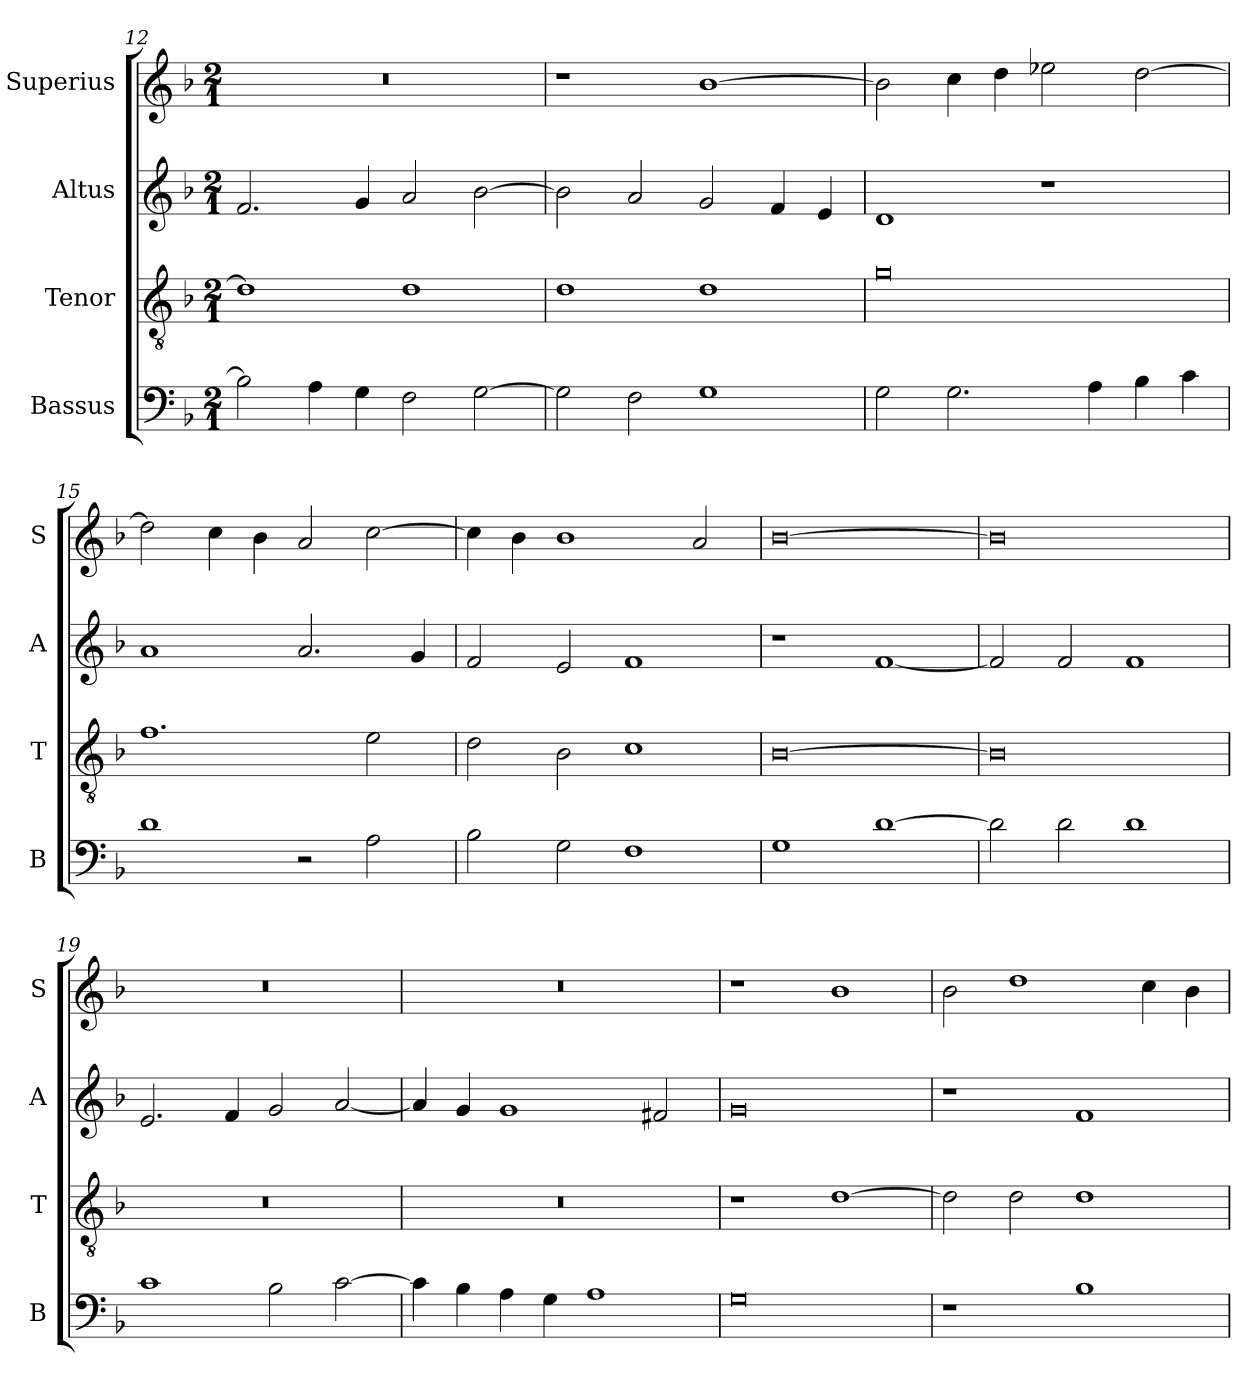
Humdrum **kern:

**kern	**kern	**kern	**kern
*part4	*part3	*part2	*part1
*staff4	*staff3	*staff2	*staff1
*I"Bassus	*I"Tenor	*I"Altus	*I"Superius
*I'B	*I'T	*I'A	*I'S
*clefF4	*clefGv2	*clefG2	*clefG2
*k[b-]	*k[b-]	*k[b-]	*k[b-]
*F:	*F:	*F:	*F:
*M2/1	*M2/1	*M2/1	*M2/1
=12	=12	=12	=12
2B-]	1d]	2.f	0r
4A	.	.	.
4G	.	4g	.
2F	1d	2a	.
[2G	.	[2b-	.
=13	=13	=13	=13
2G]	1d	2b-]	1r
2F	.	2a	.
1G	1d	2g	[1b-
.	.	4f	.
.	.	4e	.
=14	=14	=14	=14
2G	0g	1d	2b-]
2.G	.	.	4cc
.	.	.	4dd
.	.	1r	2ee-X
4A	.	.	.
4B-	.	.	[2dd
4c	.	.	.
=15	=15	=15	=15
1d	1.f	1a	2dd]
.	.	.	4cc
.	.	.	4b-
2r	.	2.a	2a
2A	2e	.	[2cc
.	.	4g	.
=16	=16	=16	=16
2B-	2d	2f	4cc]
.	.	.	4b-
2G	2B-	2e	1b-
1F	1c	1f	.
.	.	.	2a
=17	=17	=17	=17
1G	[0B-	1r	[0b-
[1d	.	[1f	.
=18	=18	=18	=18
2d]	0B-]	2f]	0b-]
2d	.	2f	.
1d	.	1f	.
=19	=19	=19	=19
1c	0r	2.e	0r
.	.	4f	.
2B-	.	2g	.
[2c	.	[2a	.
=20	=20	=20	=20
4c]	0r	4a]	0r
4B-	.	4g	.
4A	.	1g	.
4G	.	.	.
1A	.	.	.
.	.	2f#X	.
=21	=21	=21	=21
0G	1r	0g	1r
.	[1d	.	1b-
=22	=22	=22	=22
1r	2d]	1r	2b-
.	2d	.	1dd
1B-	1d	1f	.
.	.	.	4cc
.	.	.	4b-
=	=	=	=
*-	*-	*-	*-
